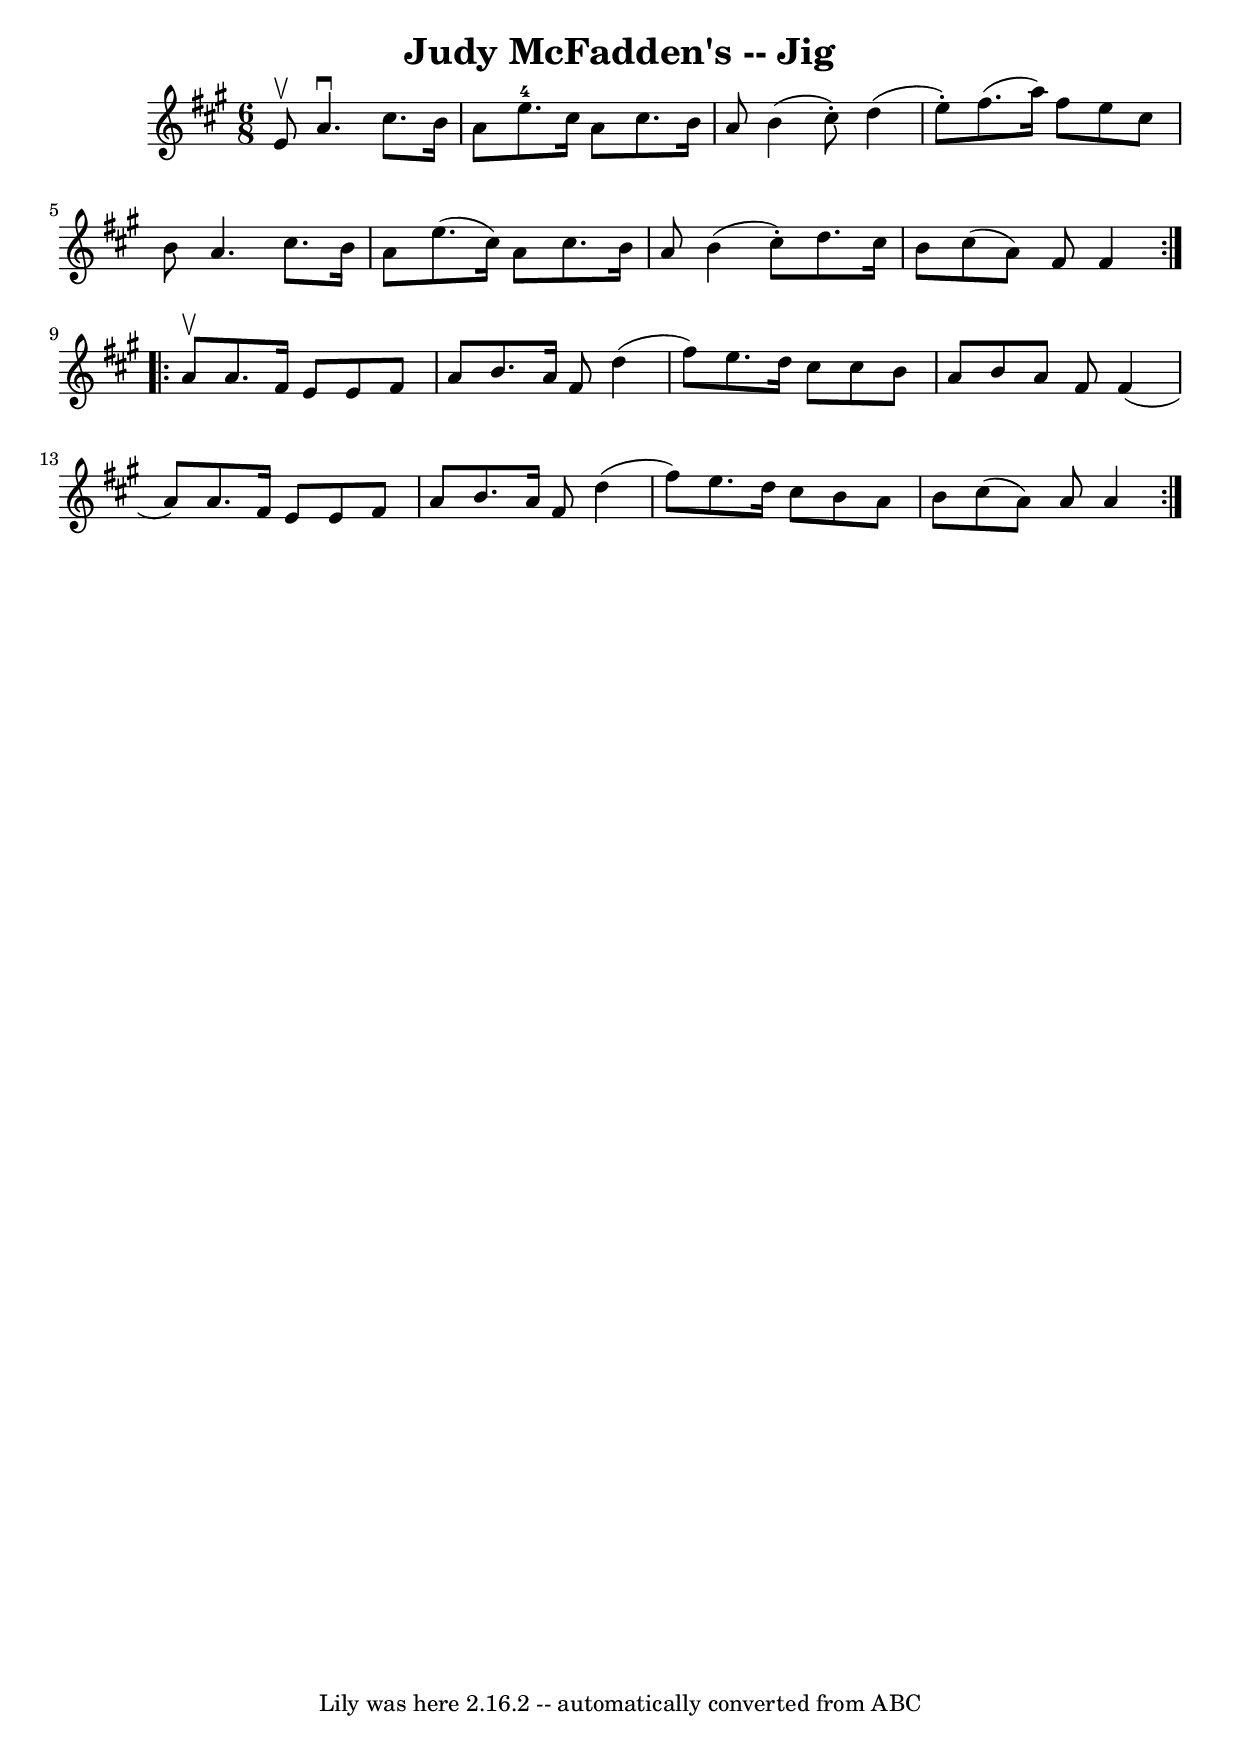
\version "2.16.2"
\include "Mammoth.ily"
\header {
  %% book = "Ryan's Mammoth Collection"
  crossRefNumber = "1"
  footnotes = ""
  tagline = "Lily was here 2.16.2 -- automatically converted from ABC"
  title = "Judy McFadden's -- Jig"

}
voicedefault =  {



  \repeat volta 2 {

    \time 6/8 
    \key a \major
    e'8^\upbow |
    a'4.^\downbow cis''8.    
    b'16 a'8  |
    e''8.-4 cis''16 a'8 cis''8. b'16 a'8  
    |
    b'4 (cis''8-.) d''4 (e''8-.) |
    fis''8. (
    a''16) fis''8 e''8 cis''8 b'8  |
    a'4. cis''8.    
    b'16 a'8  |
    e''8. (cis''16) a'8 cis''8. b'16 a'8  
    |
    b'4 (cis''8-.) d''8. cis''16 b'8  |
    cis''8 (
    a'8) fis'8 fis'4  
  } 
  \repeat volta 2 {
    a'8^\upbow |
    a'8.  
    fis'16 e'8 e'8 fis'8 a'8  |
    b'8. a'16 fis'8    
    d''4 (fis''8) |
    e''8. d''16 cis''8 cis''8 b'8 a'8 
    |
    b'8 a'8 fis'8 fis'4 (a'8) |
    a'8.    
    fis'16 e'8 e'8 fis'8 a'8  |
    b'8. a'16 fis'8 d''4 (fis''8) |
    e''8. d''16 cis''8 b'8 a'8 b'8  
    |
    cis''8 (a'8) a'8 a'4  
  }   

}

\score{
  <<

    \context Staff="default"
    {
      \voicedefault 
      
    }

  >>
  \layout {
    
  }
  \midi {
  }

}
